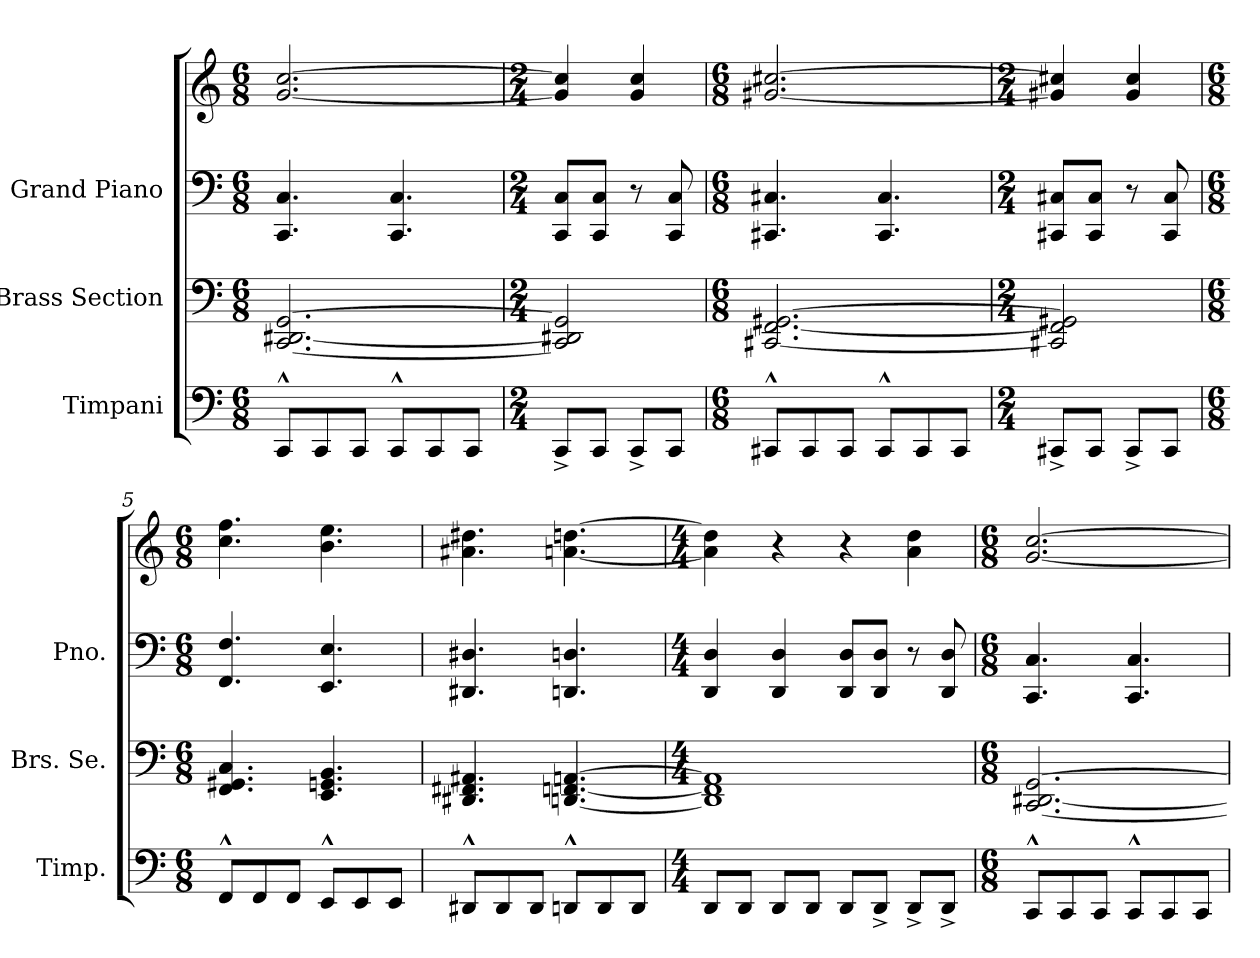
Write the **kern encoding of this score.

**kern	**kern	**kern	**kern
*part3	*part2	*part1	*part1
*staff4	*staff3	*staff2	*staff1
*I"Timpani	*I"Brass Section	*I"Grand Piano	*
*I'Timp.	*I'Brs. Se.	*I'Pno.	*
*stria5	*stria5	*stria5	*stria5
*clefF4	*clefF4	*clefF4	*clefG2
*k[]	*k[]	*k[]	*k[]
*M6/8	*M6/8	*M6/8	*M6/8
*MM180	*MM180	*MM180	*MM180
=1	=1	=1	=1
8CC^^L	[2.CC [2.GG [2.DD#X	4.C 4.CC	[2.g [2.cc
8CC	.	.	.
8CCJ	.	.	.
8CC^^L	.	4.C 4.CC	.
8CC	.	.	.
8CCJ	.	.	.
=2	=2	=2	=2
*M2/4	*M2/4	*M2/4	*M2/4
8CC^L	2CC] 2GG] 2DD#X]	8C 8CCL	4g] 4cc]
8CCJ	.	8C 8CCJ	.
8CC^L	.	8r	4g 4cc
8CCJ	.	8C 8CC	.
=3	=3	=3	=3
*M6/8	*M6/8	*M6/8	*M6/8
8CC#X^^L	[2.CC#X [2.GG#X [2.FF	4.C#X 4.CC#X	[2.g#X [2.cc#X
8CC#	.	.	.
8CC#J	.	.	.
8CC#^^L	.	4.C# 4.CC#	.
8CC#	.	.	.
8CC#J	.	.	.
=4	=4	=4	=4
*M2/4	*M2/4	*M2/4	*M2/4
8CC#X^L	2CC#X] 2GG#X] 2FF]	8C#X 8CC#XL	4g#X] 4cc#X]
8CC#J	.	8C# 8CC#J	.
8CC#^L	.	8r	4g# 4cc#
8CC#J	.	8C# 8CC#	.
=5	=5	=5	=5
*M6/8	*M6/8	*M6/8	*M6/8
8FF^^L	4.FF 4.GG#X 4.C	4.F 4.FF	4.cc 4.ff
8FF	.	.	.
8FFJ	.	.	.
8EE^^L	4.EE 4.BB 4.GGn	4.E 4.EE	4.b 4.ee
8EE	.	.	.
8EEJ	.	.	.
=6	=6	=6	=6
8DD#X^^L	4.DD#X 4.FF#X 4.AA#X	4.D#X 4.DD#X	4.dd#X 4.a#X
8DD#	.	.	.
8DD#J	.	.	.
8DDn^^L	[4.DDn [4.FFn [4.AAn	4.Dn 4.DDn	[4.ddn [4.an
8DD	.	.	.
8DDJ	.	.	.
=7	=7	=7	=7
*M4/4	*M4/4	*M4/4	*M4/4
8DDL	1DD] 1FF] 1AA]	4D 4DD	4dd] 4a]
8DDJ	.	.	.
8DDL	.	4DD 4D	4r
8DDJ	.	.	.
8DDL	.	8DD 8DL	4r
8DD^J	.	8DD 8DJ	.
8DD^L	.	8r	4a 4dd
8DD^J	.	8DD 8D	.
=8	=8	=8	=8
*M6/8	*M6/8	*M6/8	*M6/8
8CC^^L	[2.CC [2.GG [2.DD#X	4.C 4.CC	[2.g [2.cc
8CC	.	.	.
8CCJ	.	.	.
8CC^^L	.	4.C 4.CC	.
8CC	.	.	.
8CCJ	.	.	.
=	=	=	=
*-	*-	*-	*-
